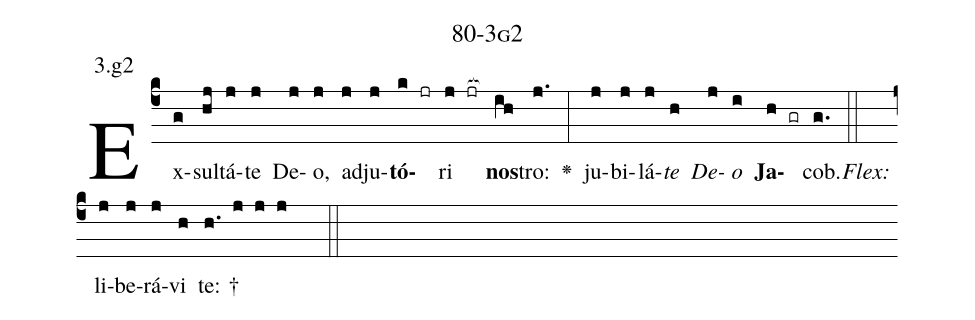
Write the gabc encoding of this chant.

name: 80-3g2;
annotation: 3.g2;
%%
(c4)Ex(g)sul(hj)tá(j)te(j) De(j)o,(j) ad(j)ju(j)<b>tó</b>(k jr)ri(j jr[ocb:1{]) <b>nos</b>(ih[ocb:0}])tro:(j.) <v>\greheightstar</v>(:) ju(j)bi(j)lá(j)<i>te</i>(h) <i>De</i>(j)<i>o</i>(i) <b>Ja</b>(h gr)cob.(g.) (::)
<i>Flex:</i>()  li(j)be(j)rá(j)vi(h) te: †(h. j j j  ::)

%E(j) u(h) o(j) u(i) a(h) e.(g.) (::)
